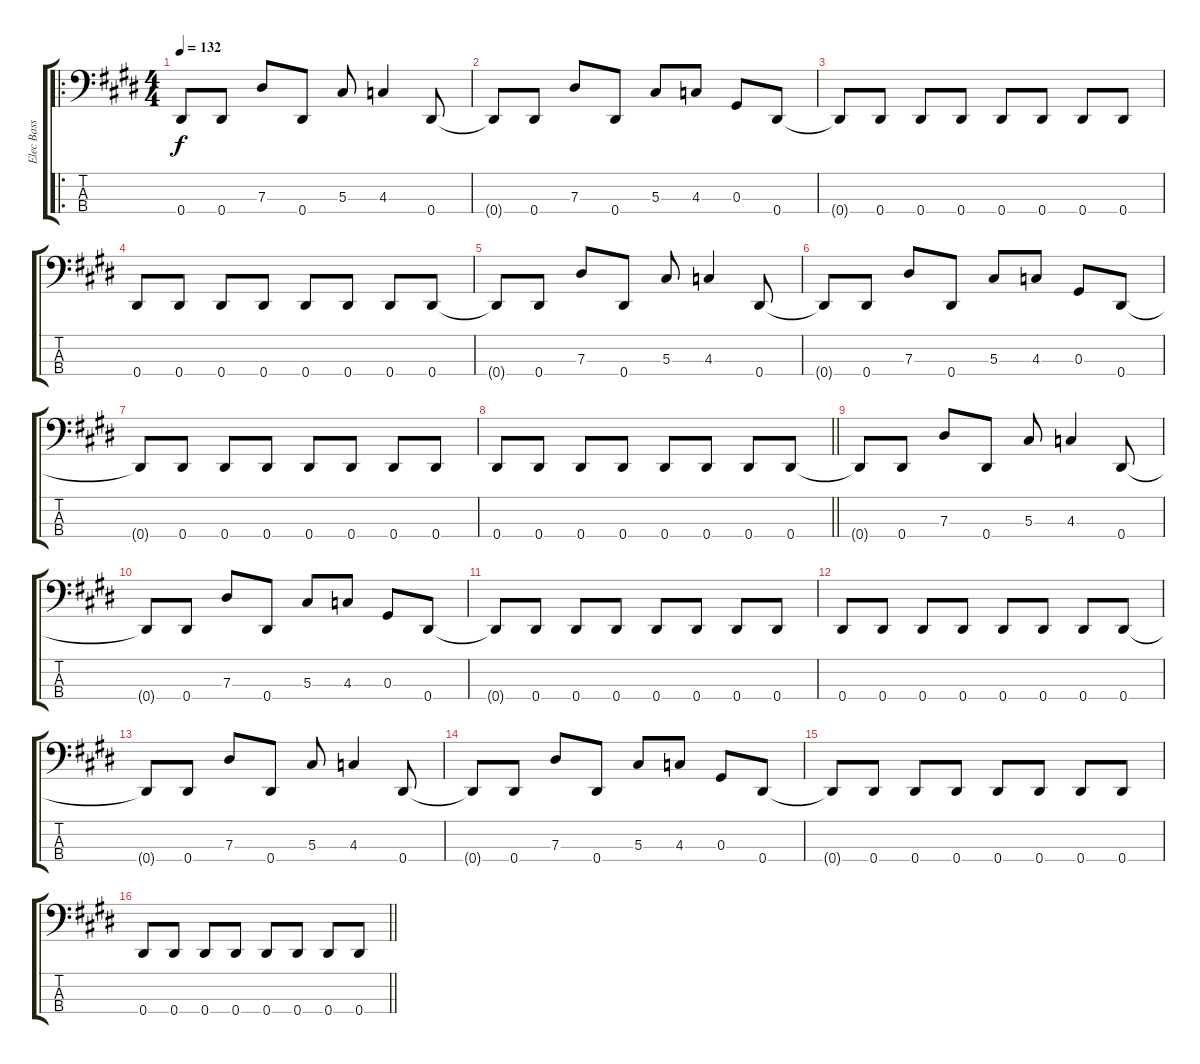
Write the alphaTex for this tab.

\track ("Elec Bass (pick)" "Elec Bass ") {instrument electricbasspick}
\staff {score tabs}
\tuning (Gb2 Db2 Ab1 Eb1) {hide}
\ro
\ts (4 4)
\tempo 132
\clef f4
\ks e
0.4{t}.8{dy f} 0.4.8 7.3.8 0.4.8 5.3.8 4.3.4 0.4.8 |
\ks c#minor
0.4{t}.8 0.4.8 7.3.8 0.4.8 5.3.8 4.3.8 0.3.8 0.4.8 |
0.4{t}.8 0.4.8 0.4.8 0.4.8 0.4.8 0.4.8 0.4.8 0.4.8 |
0.4.8 0.4.8 0.4.8 0.4.8 0.4.8 0.4.8 0.4.8 0.4.8 |
\ks e
0.4{t}.8 0.4.8 7.3.8 0.4.8 5.3.8 4.3.4 0.4.8 |
\ks c#minor
0.4{t}.8 0.4.8 7.3.8 0.4.8 5.3.8 4.3.8 0.3.8 0.4.8 |
0.4{t}.8 0.4.8 0.4.8 0.4.8 0.4.8 0.4.8 0.4.8 0.4.8 |
\barLineRight lightlight
0.4.8 0.4.8 0.4.8 0.4.8 0.4.8 0.4.8 0.4.8 0.4.8 |
\ks e
0.4{t}.8 0.4.8 7.3.8 0.4.8 5.3.8 4.3.4 0.4.8 |
\ks c#minor
0.4{t}.8 0.4.8 7.3.8 0.4.8 5.3.8 4.3.8 0.3.8 0.4.8 |
0.4{t}.8 0.4.8 0.4.8 0.4.8 0.4.8 0.4.8 0.4.8 0.4.8 |
0.4.8 0.4.8 0.4.8 0.4.8 0.4.8 0.4.8 0.4.8 0.4.8 |
\ks e
0.4{t}.8 0.4.8 7.3.8 0.4.8 5.3.8 4.3.4 0.4.8 |
\ks c#minor
0.4{t}.8 0.4.8 7.3.8 0.4.8 5.3.8 4.3.8 0.3.8 0.4.8 |
0.4{t}.8 0.4.8 0.4.8 0.4.8 0.4.8 0.4.8 0.4.8 0.4.8 |
\barLineRight lightlight
0.4.8 0.4.8 0.4.8 0.4.8 0.4.8 0.4.8 0.4.8 0.4.8
